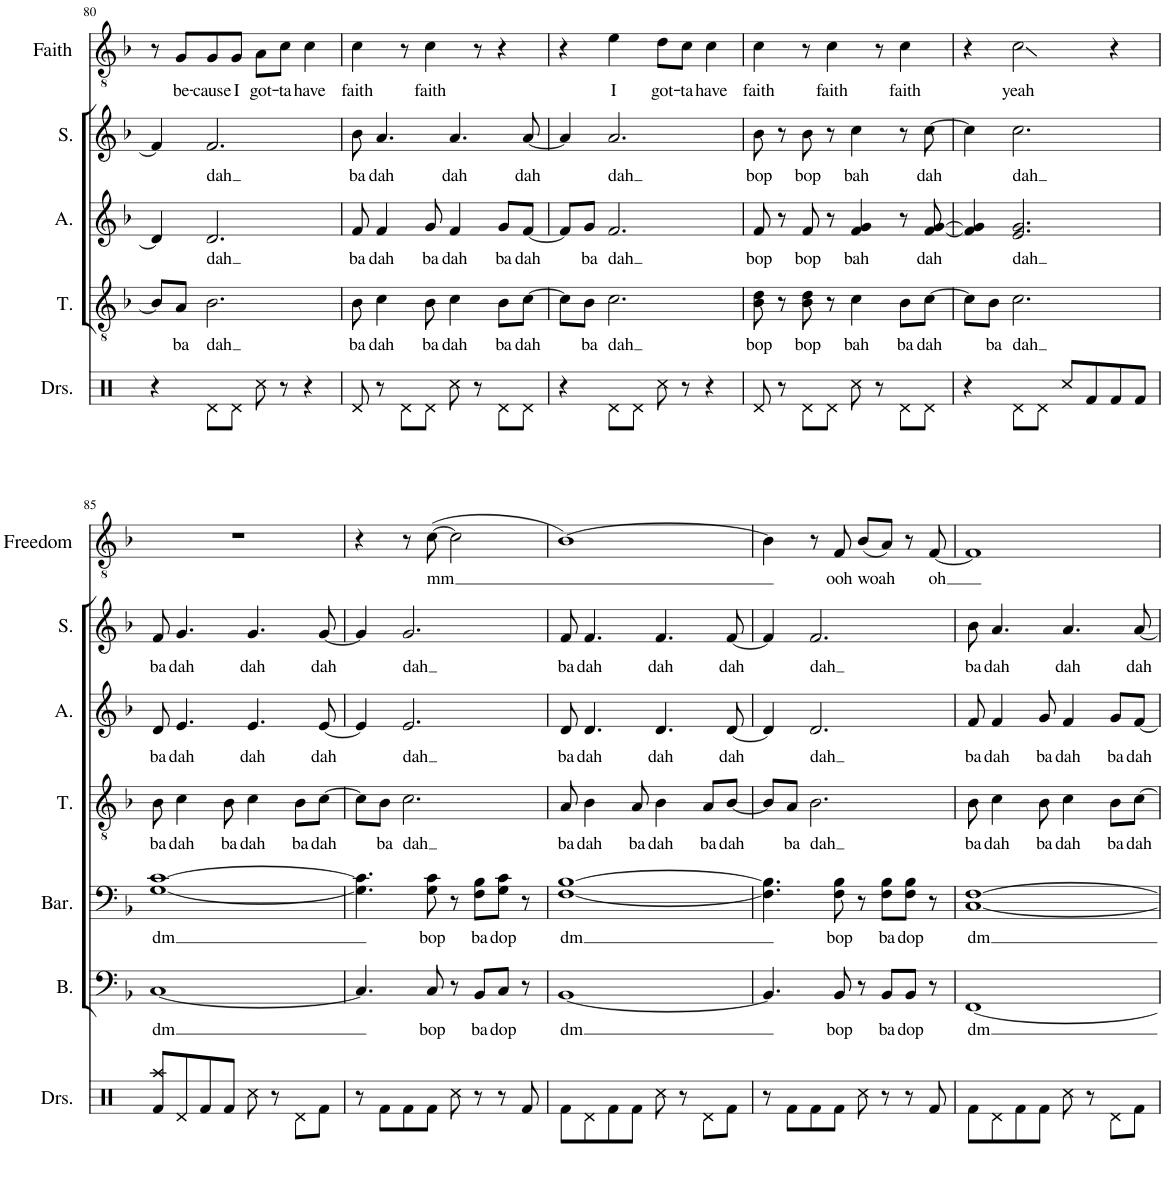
**kern	**text	**kern	**text	**kern	**text	**kern	**text	**kern	**text	**kern	**text	**kern	**text
*part7	*part7	*part6	*part6	*part5	*part5	*part4	*part4	*part3	*part3	*part2	*part2	*part1	*part1
*staff7	*staff7	*staff6	*staff6	*staff5	*staff5	*staff4	*staff4	*staff3	*staff3	*staff2	*staff2	*staff1	*staff1
*I"Bass	*	*I"Baritone	*	*I"Tenor	*	*I"Alto	*	*I"Soprano	*	*I"Freedom Solo	*	*I"Faith Solo	*
*I'B.	*	*I'Bar.	*	*I'T.	*	*I'A.	*	*I'S.	*	*I'Freedom	*	*I'Faith	*
!!LO:PB:g=z
*clefF4	*	*clefF4	*	*clefGv2	*	*clefG2	*	*clefG2	*	*clefGv2	*	*clefGv2	*
*k[b-]	*	*k[b-]	*	*k[b-]	*	*k[b-]	*	*k[b-]	*	*k[b-]	*	*k[b-]	*
*M2/2	*	*M2/2	*	*M2/2	*	*M2/2	*	*M2/2	*	*M2/2	*	*M2/2	*
*met(c|)	*	*met(c|)	*	*met(c|)	*	*met(c|)	*	*met(c|)	*	*met(c|)	*	*met(c|)	*
=80	=80	=80	=80	=80	=80	=80	=80	=80	=80	=80	=80	=80	=80
1r	.	1r	.	8B-/L]	.	4d/]	.	4f/]	.	1r	.	8r	.
!	!	!	!	!	!LO:LY:b	!	!	!	!	!	!	!	!LO:LY:b
.	.	.	.	8A/J	ba	.	.	.	.	.	.	8G/L	be-
!	!	!	!	!	!LO:LY:b	!	!LO:LY:b	!	!LO:LY:b	!	!	!	!LO:LY:b
.	.	.	.	2.B-\	dah	2.d/	dah	2.f/	dah	.	.	8G/	-cause
!	!	!	!	!	!	!	!	!	!	!	!	!	!LO:LY:b
.	.	.	.	.	.	.	.	.	.	.	.	8G/J	I
!	!	!	!	!	!	!	!	!	!	!	!	!	!LO:LY:b
.	.	.	.	.	.	.	.	.	.	.	.	8A\L	got-
!	!	!	!	!	!	!	!	!	!	!	!	!	!LO:LY:b
.	.	.	.	.	.	.	.	.	.	.	.	8c\J	-ta
!	!	!	!	!	!	!	!	!	!	!	!	!	!LO:LY:b
.	.	.	.	.	.	.	.	.	.	.	.	4c\	have
=81	=81	=81	=81	=81	=81	=81	=81	=81	=81	=81	=81	=81	=81
!	!	!	!	!	!LO:LY:b	!	!LO:LY:b	!	!LO:LY:b	!	!	!	!LO:LY:b
1r	.	1r	.	8B-\	ba	8f/	ba	8b-\	ba	1r	.	4c\	faith
!	!	!	!	!	!LO:LY:b	!	!LO:LY:b	!	!LO:LY:b	!	!	!	!
.	.	.	.	4c\	dah	4f/	dah	4.a/	dah	.	.	.	.
.	.	.	.	.	.	.	.	.	.	.	.	8r	.
!	!	!	!	!	!LO:LY:b	!	!LO:LY:b	!	!	!	!	!	!LO:LY:b
.	.	.	.	8B-\	ba	8g/	ba	.	.	.	.	4c\	faith
!	!	!	!	!	!LO:LY:b	!	!LO:LY:b	!	!LO:LY:b	!	!	!	!
.	.	.	.	4c\	dah	4f/	dah	4.a/	dah	.	.	.	.
.	.	.	.	.	.	.	.	.	.	.	.	8r	.
!	!	!	!	!	!LO:LY:b	!	!LO:LY:b	!	!	!	!	!	!
.	.	.	.	8B-\L	ba	8g/L	ba	.	.	.	.	4r	.
!	!	!	!	!	!LO:LY:b	!	!LO:LY:b	!	!LO:LY:b	!	!	!	!
.	.	.	.	[8c\J	dah	[8f/J	dah	[8a/	dah	.	.	.	.
=82	=82	=82	=82	=82	=82	=82	=82	=82	=82	=82	=82	=82	=82
1r	.	1r	.	8c\L]	.	8f/L]	.	4a/]	.	1r	.	4r	.
!	!	!	!	!	!LO:LY:b	!	!LO:LY:b	!	!	!	!	!	!
.	.	.	.	8B-\J	ba	8g/J	ba	.	.	.	.	.	.
!	!	!	!	!	!LO:LY:b	!	!LO:LY:b	!	!LO:LY:b	!	!	!	!LO:LY:b
.	.	.	.	2.c\	dah	2.f/	dah	2.a/	dah	.	.	4e\	I
!	!	!	!	!	!	!	!	!	!	!	!	!	!LO:LY:b
.	.	.	.	.	.	.	.	.	.	.	.	8d\L	got-
!	!	!	!	!	!	!	!	!	!	!	!	!	!LO:LY:b
.	.	.	.	.	.	.	.	.	.	.	.	8c\J	-ta
!	!	!	!	!	!	!	!	!	!	!	!	!	!LO:LY:b
.	.	.	.	.	.	.	.	.	.	.	.	4c\	have
=83	=83	=83	=83	=83	=83	=83	=83	=83	=83	=83	=83	=83	=83
!	!	!	!	!	!LO:LY:b	!	!LO:LY:b	!	!LO:LY:b	!	!	!	!LO:LY:b
1r	.	1r	.	8B-\ 8d\	bop	8f/	bop	8b-\	bop	1r	.	4c\	faith
.	.	.	.	8r	.	8r	.	8r	.	.	.	.	.
!	!	!	!	!	!LO:LY:b	!	!LO:LY:b	!	!LO:LY:b	!	!	!	!
.	.	.	.	8B-\ 8d\	bop	8f/	bop	8b-\	bop	.	.	8r	.
!	!	!	!	!	!	!	!	!	!	!	!	!	!LO:LY:b
.	.	.	.	8r	.	8r	.	8r	.	.	.	4c\	faith
!	!	!	!	!	!LO:LY:b	!	!LO:LY:b	!	!LO:LY:b	!	!	!	!
.	.	.	.	4c\	bah	4f/ 4g/	bah	4cc\	bah	.	.	.	.
.	.	.	.	.	.	.	.	.	.	.	.	8r	.
!	!	!	!	!	!LO:LY:b	!	!	!	!	!	!	!	!LO:LY:b
.	.	.	.	8B-\L	ba	8r	.	8r	.	.	.	4c\	faith
!	!	!	!	!	!LO:LY:b	!	!LO:LY:b	!	!LO:LY:b	!	!	!	!
.	.	.	.	[8c\J	dah	[8f/ [8g/	dah	[8cc\	dah	.	.	.	.
=84	=84	=84	=84	=84	=84	=84	=84	=84	=84	=84	=84	=84	=84
1r	.	1r	.	8c\L]	.	4f/] 4g/]	.	4cc\]	.	1r	.	4r	.
!	!	!	!	!	!LO:LY:b	!	!	!	!	!	!	!	!
.	.	.	.	8B-\J	ba	.	.	.	.	.	.	.	.
!	!	!	!	!	!LO:LY:b	!	!LO:LY:b	!	!LO:LY:b	!	!	!	!LO:LY:b
.	.	.	.	2.c\	dah	2.e/ 2.g/	dah	2.cc\	dah	.	.	2c\	yeah
.	.	.	.	.	.	.	.	.	.	.	.	4r	.
!!LO:LB:g=z
=85	=85	=85	=85	=85	=85	=85	=85	=85	=85	=85	=85	=85	=85
!	!LO:LY:b	!	!LO:LY:b	!	!LO:LY:b	!	!LO:LY:b	!	!LO:LY:b	!	!	!	!
[1C	dm	[1G [1c	dm	8B-\	ba	8d/	ba	8f/	ba	1r	.	1r	.
!	!	!	!	!	!LO:LY:b	!	!LO:LY:b	!	!LO:LY:b	!	!	!	!
.	.	.	.	4c\	dah	4.e/	dah	4.g/	dah	.	.	.	.
!	!	!	!	!	!LO:LY:b	!	!	!	!	!	!	!	!
.	.	.	.	8B-\	ba	.	.	.	.	.	.	.	.
!	!	!	!	!	!LO:LY:b	!	!LO:LY:b	!	!LO:LY:b	!	!	!	!
.	.	.	.	4c\	dah	4.e/	dah	4.g/	dah	.	.	.	.
!	!	!	!	!	!LO:LY:b	!	!	!	!	!	!	!	!
.	.	.	.	8B-\L	ba	.	.	.	.	.	.	.	.
!	!	!	!	!	!LO:LY:b	!	!LO:LY:b	!	!LO:LY:b	!	!	!	!
.	.	.	.	[8c\J	dah	[8e/	dah	[8g/	dah	.	.	.	.
=86	=86	=86	=86	=86	=86	=86	=86	=86	=86	=86	=86	=86	=86
4.C/]	.	4.G\] 4.c\]	.	8c\L]	.	4e/]	.	4g/]	.	4r	.	1r	.
!	!	!	!	!	!LO:LY:b	!	!	!	!	!	!	!	!
.	.	.	.	8B-\J	ba	.	.	.	.	.	.	.	.
!	!	!	!	!	!LO:LY:b	!	!LO:LY:b	!	!LO:LY:b	!	!	!	!
.	.	.	.	2.c\	dah	2.e/	dah	2.g/	dah	8r	.	.	.
!	!LO:LY:b	!	!LO:LY:b	!	!	!	!	!	!	!	!LO:LY:b	!	!
8C/	bop	8G\ 8c\	bop	.	.	.	.	.	.	([8c\	mm	.	.
8r	.	8r	.	.	.	.	.	.	.	2c\]	.	.	.
!	!LO:LY:b	!	!LO:LY:b	!	!	!	!	!	!	!	!	!	!
8BB-/L	ba	8F\ 8B-\L	ba	.	.	.	.	.	.	.	.	.	.
!	!LO:LY:b	!	!LO:LY:b	!	!	!	!	!	!	!	!	!	!
8C/J	dop	8G\ 8c\J	dop	.	.	.	.	.	.	.	.	.	.
8r	.	8r	.	.	.	.	.	.	.	.	.	.	.
=87	=87	=87	=87	=87	=87	=87	=87	=87	=87	=87	=87	=87	=87
!	!LO:LY:b	!	!LO:LY:b	!	!LO:LY:b	!	!LO:LY:b	!	!LO:LY:b	!	!	!	!
[1BB-	dm	[1F [1B-	dm	8A/	ba	8d/	ba	8f/	ba	[1B-)	.	1r	.
!	!	!	!	!	!LO:LY:b	!	!LO:LY:b	!	!LO:LY:b	!	!	!	!
.	.	.	.	4B-\	dah	4.d/	dah	4.f/	dah	.	.	.	.
!	!	!	!	!	!LO:LY:b	!	!	!	!	!	!	!	!
.	.	.	.	8A/	ba	.	.	.	.	.	.	.	.
!	!	!	!	!	!LO:LY:b	!	!LO:LY:b	!	!LO:LY:b	!	!	!	!
.	.	.	.	4B-\	dah	4.d/	dah	4.f/	dah	.	.	.	.
!	!	!	!	!	!LO:LY:b	!	!	!	!	!	!	!	!
.	.	.	.	8A/L	ba	.	.	.	.	.	.	.	.
!	!	!	!	!	!LO:LY:b	!	!LO:LY:b	!	!LO:LY:b	!	!	!	!
.	.	.	.	[8B-/J	dah	[8d/	dah	[8f/	dah	.	.	.	.
=88	=88	=88	=88	=88	=88	=88	=88	=88	=88	=88	=88	=88	=88
4.BB-/]	.	4.F\] 4.B-\]	.	8B-/L]	.	4d/]	.	4f/]	.	4B-\]	.	1r	.
!	!	!	!	!	!LO:LY:b	!	!	!	!	!	!	!	!
.	.	.	.	8A/J	ba	.	.	.	.	.	.	.	.
!	!	!	!	!	!LO:LY:b	!	!LO:LY:b	!	!LO:LY:b	!	!	!	!
.	.	.	.	2.B-\	dah	2.d/	dah	2.f/	dah	8r	.	.	.
!	!LO:LY:b	!	!LO:LY:b	!	!	!	!	!	!	!	!LO:LY:b	!	!
8BB-/	bop	8F\ 8B-\	bop	.	.	.	.	.	.	8F/	ooh	.	.
!	!	!	!	!	!	!	!	!	!	!	!LO:LY:b	!	!
8r	.	8r	.	.	.	.	.	.	.	(8B-/L	woah	.	.
!	!LO:LY:b	!	!LO:LY:b	!	!	!	!	!	!	!	!	!	!
8BB-/L	ba	8F\ 8B-\L	ba	.	.	.	.	.	.	8A/J)	.	.	.
!	!LO:LY:b	!	!LO:LY:b	!	!	!	!	!	!	!	!	!	!
8BB-/J	dop	8F\ 8B-\J	dop	.	.	.	.	.	.	8r	.	.	.
!	!	!	!	!	!	!	!	!	!	!	!LO:LY:b	!	!
8r	.	8r	.	.	.	.	.	.	.	[8F/	oh	.	.
=89	=89	=89	=89	=89	=89	=89	=89	=89	=89	=89	=89	=89	=89
!	!LO:LY:b	!	!LO:LY:b	!	!LO:LY:b	!	!LO:LY:b	!	!LO:LY:b	!	!	!	!
[1FF	dm	[1C [1F	dm	8B-\	ba	8f/	ba	8b-\	ba	1F]	.	1r	.
!	!	!	!	!	!LO:LY:b	!	!LO:LY:b	!	!LO:LY:b	!	!	!	!
.	.	.	.	4c\	dah	4f/	dah	4.a/	dah	.	.	.	.
!	!	!	!	!	!LO:LY:b	!	!LO:LY:b	!	!	!	!	!	!
.	.	.	.	8B-\	ba	8g/	ba	.	.	.	.	.	.
!	!	!	!	!	!LO:LY:b	!	!LO:LY:b	!	!LO:LY:b	!	!	!	!
.	.	.	.	4c\	dah	4f/	dah	4.a/	dah	.	.	.	.
!	!	!	!	!	!LO:LY:b	!	!LO:LY:b	!	!	!	!	!	!
.	.	.	.	8B-\L	ba	8g/L	ba	.	.	.	.	.	.
!	!	!	!	!	!LO:LY:b	!	!LO:LY:b	!	!LO:LY:b	!	!	!	!
.	.	.	.	[8c\J	dah	[8f/J	dah	[8a/	dah	.	.	.	.
=	=	=	=	=	=	=	=	=	=	=	=	=	=
*-	*-	*-	*-	*-	*-	*-	*-	*-	*-	*-	*-	*-	*-
